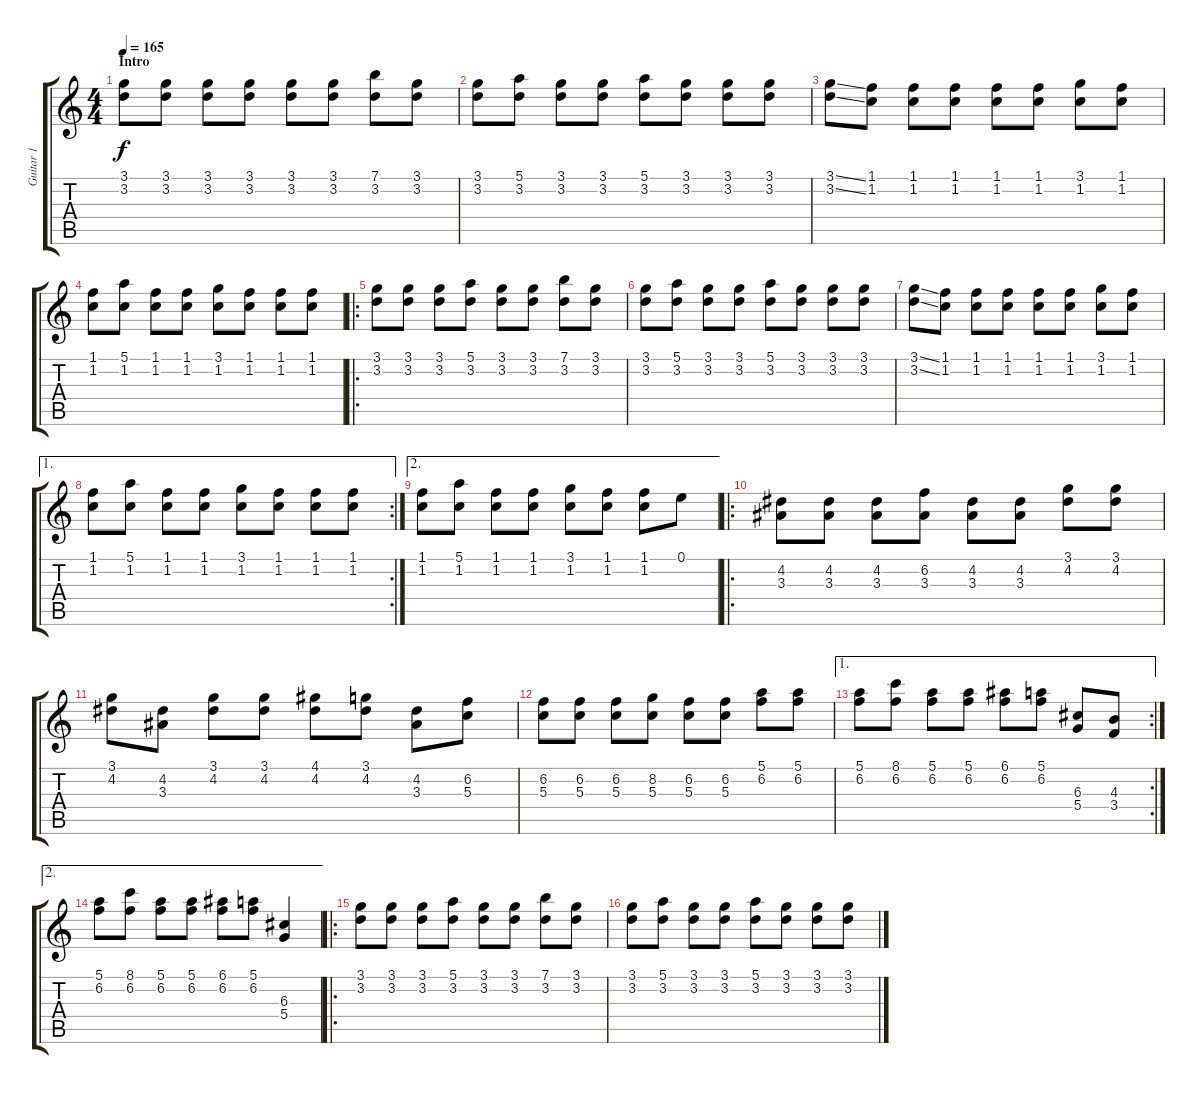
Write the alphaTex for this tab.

\track ("Guitar 1" "Guitar 1") {instrument distortionguitar}
\staff {score tabs}
\tuning (E4 B3 G3 D3 A2 E2) {hide}
\ts (4 4)
\section ("" "Intro")
\tempo 165
\clef g2
\ks c
(3.1 3.2).8{dy f instrument distortionguitar} (3.1 3.2).8 (3.1 3.2).8 (3.1 3.2).8 (3.1 3.2).8 (3.1 3.2).8 (7.1 3.2).8 (3.1 3.2).8 |
(3.1 3.2).8 (5.1 3.2).8 (3.1 3.2).8 (3.1 3.2).8 (5.1 3.2).8 (3.1 3.2).8 (3.1 3.2).8 (3.1 3.2).8 |
(3.1{ss} 3.2{ss}).8 (1.1 1.2).8 (1.1 1.2).8 (1.1 1.2).8 (1.1 1.2).8 (1.1 1.2).8 (3.1 1.2).8 (1.1 1.2).8 |
(1.1 1.2).8 (5.1 1.2).8 (1.1 1.2).8 (1.1 1.2).8 (3.1 1.2).8 (1.1 1.2).8 (1.1 1.2).8 (1.1 1.2).8 |
\ro
(3.1 3.2).8 (3.1 3.2).8 (3.1 3.2).8 (5.1 3.2).8 (3.1 3.2).8 (3.1 3.2).8 (7.1 3.2).8 (3.1 3.2).8 |
(3.1 3.2).8 (5.1 3.2).8 (3.1 3.2).8 (3.1 3.2).8 (5.1 3.2).8 (3.1 3.2).8 (3.1 3.2).8 (3.1 3.2).8 |
(3.1{ss} 3.2{ss}).8 (1.1 1.2).8 (1.1 1.2).8 (1.1 1.2).8 (1.1 1.2).8 (1.1 1.2).8 (3.1 1.2).8 (1.1 1.2).8 |
\ae 1
\rc 2
(1.1 1.2).8 (5.1 1.2).8 (1.1 1.2).8 (1.1 1.2).8 (3.1 1.2).8 (1.1 1.2).8 (1.1 1.2).8 (1.1 1.2).8 |
\ae 2
(1.1 1.2).8 (5.1 1.2).8 (1.1 1.2).8 (1.1 1.2).8 (3.1 1.2).8 (1.1 1.2).8 (1.1 1.2).8 0.1.8 |
\ro
(4.2 3.3).8 (4.2 3.3).8 (4.2 3.3).8 (6.2 3.3).8 (4.2 3.3).8 (4.2 3.3).8 (3.1 4.2).8 (3.1 4.2).8 |
(3.1 4.2).8 (4.2 3.3).8 (3.1 4.2).8 (3.1 4.2).8 (4.1 4.2).8 (3.1 4.2).8 (4.2 3.3).8 (6.2 5.3).8 |
(6.2 5.3).8 (6.2 5.3).8 (6.2 5.3).8 (8.2 5.3).8 (6.2 5.3).8 (6.2 5.3).8 (5.1 6.2).8 (5.1 6.2).8 |
\ae 1
\rc 2
(5.1 6.2).8 (8.1 6.2).8 (5.1 6.2).8 (5.1 6.2).8 (6.1 6.2).8 (5.1 6.2).8 (6.3 5.4).8 (4.3 3.4).8 |
\ae 2
(5.1 6.2).8 (8.1 6.2).8 (5.1 6.2).8 (5.1 6.2).8 (6.1 6.2).8 (5.1 6.2).8 (6.3 5.4).4 |
\ro
(3.1 3.2).8 (3.1 3.2).8 (3.1 3.2).8 (5.1 3.2).8 (3.1 3.2).8 (3.1 3.2).8 (7.1 3.2).8 (3.1 3.2).8 |
(3.1 3.2).8 (5.1 3.2).8 (3.1 3.2).8 (3.1 3.2).8 (5.1 3.2).8 (3.1 3.2).8 (3.1 3.2).8 (3.1 3.2).8
